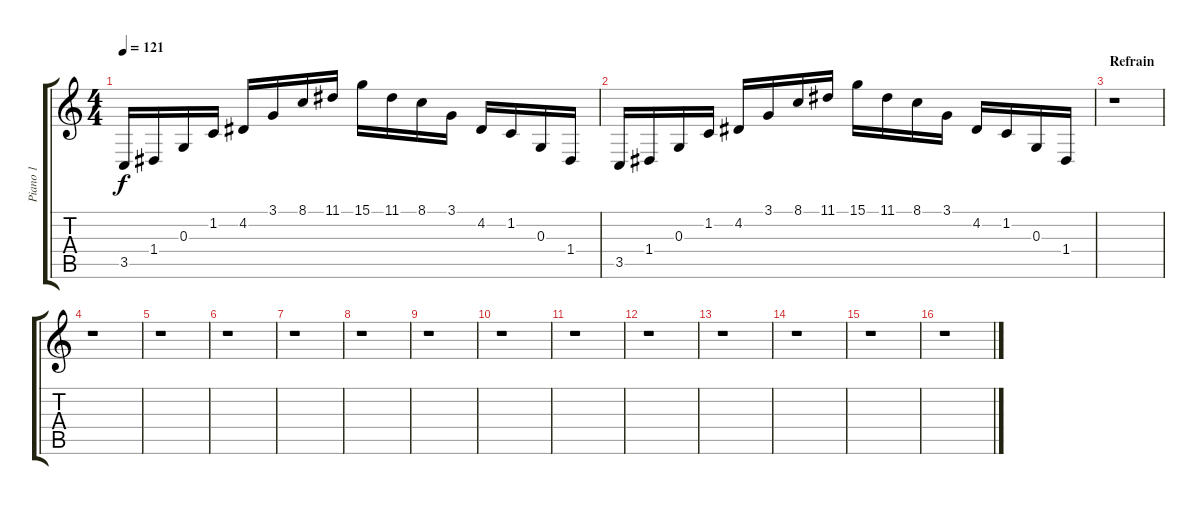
\track ("Piano 1" "Piano 1") {instrument fx8scifi}
\staff {score tabs}
\tuning (E4 B3 G3 D3 A2 E2) {hide}
\ts (4 4)
\tempo 121
\clef g2
\ks c
3.5.16{dy f} 1.4.16 0.3.16 1.2.16 4.2.16 3.1.16 8.1.16 11.1.16 15.1.16 11.1.16 8.1.16 3.1.16 4.2.16 1.2.16 0.3.16 1.4.16 |
3.5.16 1.4.16 0.3.16 1.2.16 4.2.16 3.1.16 8.1.16 11.1.16 15.1.16 11.1.16 8.1.16 3.1.16 4.2.16 1.2.16 0.3.16 1.4.16 |
\section ("" "Refrain")
r.1 |
r.1 |
r.1 |
r.1 |
r.1 |
r.1 |
r.1 |
r.1 |
r.1 |
r.1 |
r.1 |
r.1 |
r.1 |
r.1
